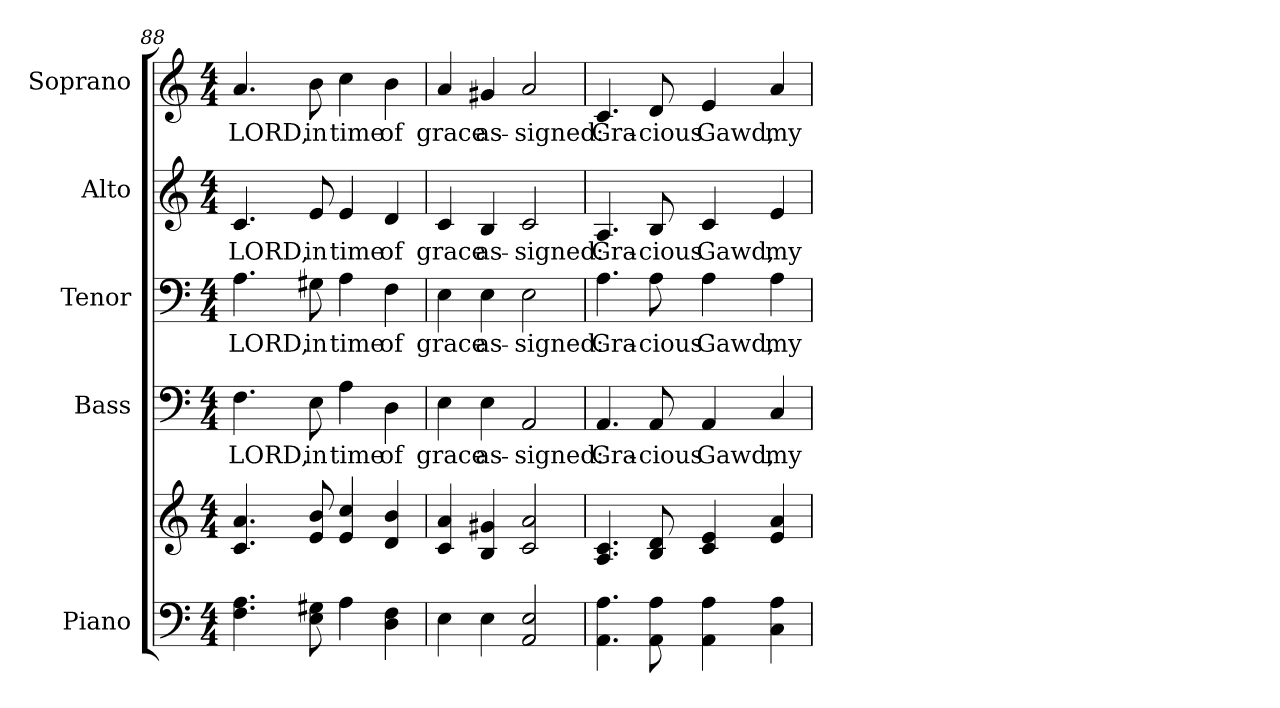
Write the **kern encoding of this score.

**kern	**kern	**kern	**text	**kern	**text	**kern	**text	**kern	**text
*part5	*part5	*part4	*part4	*part3	*part3	*part2	*part2	*part1	*part1
*staff6	*staff5	*staff4	*staff4	*staff3	*staff3	*staff2	*staff2	*staff1	*staff1
*I"Piano	*	*I"Bass	*	*I"Tenor	*	*I"Alto	*	*I"Soprano	*
*I'Pno.	*	*I'B.	*	*I'T.	*	*I'A.	*	*I'S.	*
*clefF4	*clefG2	*clefF4	*	*clefF4	*	*clefG2	*	*clefG2	*
*k[]	*k[]	*k[]	*	*k[]	*	*k[]	*	*k[]	*
*C:	*C:	*C:	*	*C:	*	*C:	*	*C:	*
*M4/4	*M4/4	*M4/4	*	*M4/4	*	*M4/4	*	*M4/4	*
=88	=88	=88	=88	=88	=88	=88	=88	=88	=88
!	!	!	!LO:LY:b:color=#000000	!	!	!	!	!	!
!	!	!	!	!	!LO:LY:b:color=#000000	!	!	!	!
!	!	!	!	!	!	!	!LO:LY:b:color=#000000	!	!
!	!	!	!	!	!	!	!	!	!LO:LY:b:color=#000000
4.Fi\ 4.Ai	4.ci/ 4.ai	4.Fi\	LORD,	4.Ai\	LORD,	4.ci/	LORD,	4.ai/	LORD,
!	!	!	!LO:LY:b:color=#000000	!	!	!	!	!	!
!	!	!	!	!	!LO:LY:b:color=#000000	!	!	!	!
!	!	!	!	!	!	!	!LO:LY:b:color=#000000	!	!
!	!	!	!	!	!	!	!	!	!LO:LY:b:color=#000000
8Ei\ 8G#Xi	8ei/ 8bi	8Ei\	in	8G#Xi\	in	8ei/	in	8bi\	in
!	!	!	!LO:LY:b:color=#000000	!	!	!	!	!	!
!	!	!	!	!	!LO:LY:b:color=#000000	!	!	!	!
!	!	!	!	!	!	!	!LO:LY:b:color=#000000	!	!
!	!	!	!	!	!	!	!	!	!LO:LY:b:color=#000000
4Ai\	4ei/ 4cci	4Ai\	time	4Ai\	time	4ei/	time	4cci\	time
!	!	!	!LO:LY:b:color=#000000	!	!	!	!	!	!
!	!	!	!	!	!LO:LY:b:color=#000000	!	!	!	!
!	!	!	!	!	!	!	!LO:LY:b:color=#000000	!	!
!	!	!	!	!	!	!	!	!	!LO:LY:b:color=#000000
4Di\ 4Fi	4di/ 4bi	4Di\	of	4Fi\	of	4di/	of	4bi\	of
!!LO:LB:g=z
=89	=89	=89	=89	=89	=89	=89	=89	=89	=89
!	!	!	!LO:LY:b:color=#000000	!	!	!	!	!	!
!	!	!	!	!	!LO:LY:b:color=#000000	!	!	!	!
!	!	!	!	!	!	!	!LO:LY:b:color=#000000	!	!
!	!	!	!	!	!	!	!	!	!LO:LY:b:color=#000000
4Ei\	4ci/ 4ai	4Ei\	grace	4Ei\	grace	4ci/	grace	4ai/	grace
!	!	!	!LO:LY:b:color=#000000	!	!	!	!	!	!
!	!	!	!	!	!LO:LY:b:color=#000000	!	!	!	!
!	!	!	!	!	!	!	!LO:LY:b:color=#000000	!	!
!	!	!	!	!	!	!	!	!	!LO:LY:b:color=#000000
4Ei\	4Bi/ 4g#Xi	4Ei\	as-	4Ei\	as-	4Bi/	as-	4g#Xi/	as-
!	!	!	!LO:LY:b:color=#000000	!	!	!	!	!	!
!	!	!	!	!	!LO:LY:b:color=#000000	!	!	!	!
!	!	!	!	!	!	!	!LO:LY:b:color=#000000	!	!
!	!	!	!	!	!	!	!	!	!LO:LY:b:color=#000000
2AAi/ 2Ei	2ci/ 2ai	2AAi/	-signed:	2Ei\	-signed:	2ci/	-signed:	2ai/	-signed:
=90	=90	=90	=90	=90	=90	=90	=90	=90	=90
!	!	!	!LO:LY:b:color=#000000	!	!	!	!	!	!
!	!	!	!	!	!LO:LY:b:color=#000000	!	!	!	!
!	!	!	!	!	!	!	!LO:LY:b:color=#000000	!	!
!	!	!	!	!	!	!	!	!	!LO:LY:b:color=#000000
4.AAi\ 4.Ai	4.Ai/ 4.ci	4.AAi/	Gra-	4.Ai\	Gra-	4.Ai/	Gra-	4.ci/	Gra-
!	!	!	!LO:LY:b:color=#000000	!	!	!	!	!	!
!	!	!	!	!	!LO:LY:b:color=#000000	!	!	!	!
!	!	!	!	!	!	!	!LO:LY:b:color=#000000	!	!
!	!	!	!	!	!	!	!	!	!LO:LY:b:color=#000000
8AAi\ 8Ai	8Bi/ 8di	8AAi/	-cious	8Ai\	-cious	8Bi/	-cious	8di/	-cious
!	!	!	!LO:LY:b:color=#000000	!	!	!	!	!	!
!	!	!	!	!	!LO:LY:b:color=#000000	!	!	!	!
!	!	!	!	!	!	!	!LO:LY:b:color=#000000	!	!
!	!	!	!	!	!	!	!	!	!LO:LY:b:color=#000000
4AAi\ 4Ai	4ci/ 4ei	4AAi/	Gawd,	4Ai\	Gawd,	4ci/	Gawd,	4ei/	Gawd,
!	!	!	!LO:LY:b:color=#000000	!	!	!	!	!	!
!	!	!	!	!	!LO:LY:b:color=#000000	!	!	!	!
!	!	!	!	!	!	!	!LO:LY:b:color=#000000	!	!
!	!	!	!	!	!	!	!	!	!LO:LY:b:color=#000000
4Ci\ 4Ai	4ei/ 4ai	4Ci/	my	4Ai\	my	4ei/	my	4ai/	my
=	=	=	=	=	=	=	=	=	=
*-	*-	*-	*-	*-	*-	*-	*-	*-	*-
